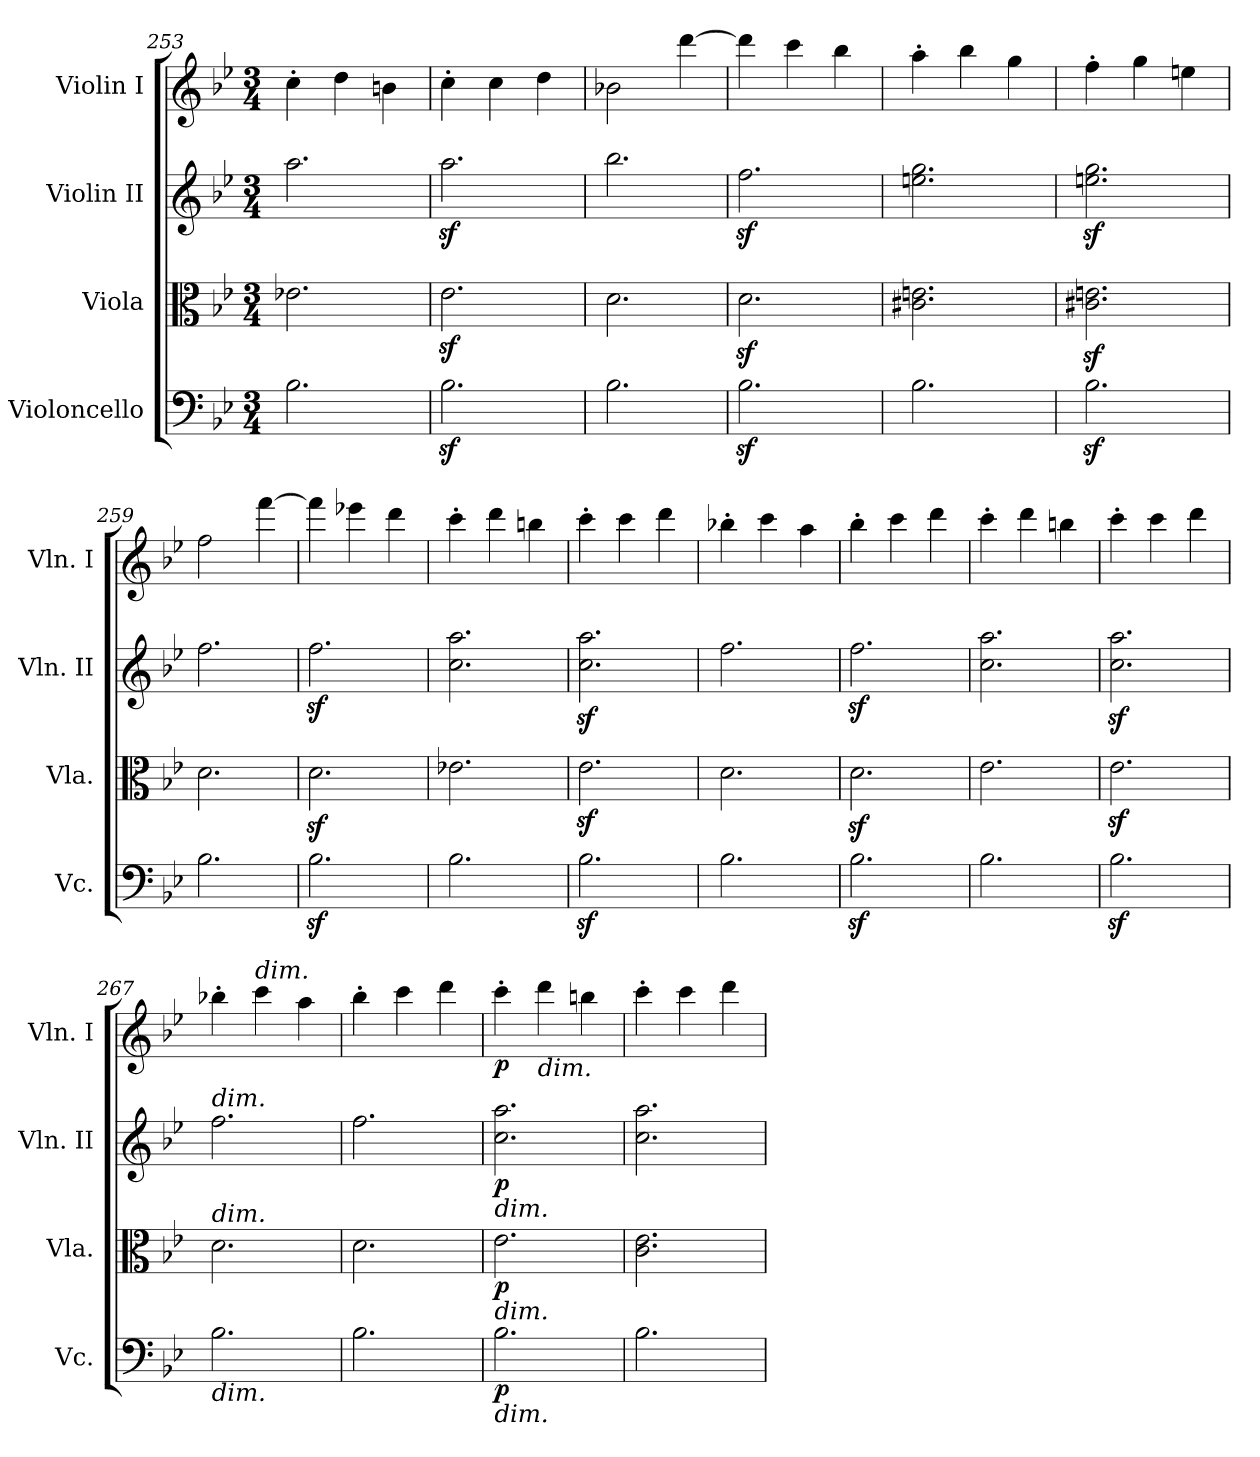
**kern	**dynam	**kern	**dynam	**kern	**dynam	**kern	**dynam
*part4	*part4	*part3	*part3	*part2	*part2	*part1	*part1
*staff4	*staff4	*staff3	*staff3	*staff2	*staff2	*staff1	*staff1
*I"Violoncello	*	*I"Viola	*	*I"Violin II	*	*I"Violin I	*
*I'Vc.	*	*I'Vla.	*	*I'Vln. II	*	*I'Vln. I	*
*clefF4	*	*clefC3	*	*clefG2	*	*clefG2	*
*k[b-e-]	*	*k[b-e-]	*	*k[b-e-]	*	*k[b-e-]	*
*B-:	*	*B-:	*	*B-:	*	*B-:	*
*M3/4	*	*M3/4	*	*M3/4	*	*M3/4	*
=253	=253	=253	=253	=253	=253	=253	=253
2.B-\	.	2.e-X\	.	2.aa\	.	4cc'\	.
.	.	.	.	.	.	4dd\	.
.	.	.	.	.	.	4bn\	.
=254	=254	=254	=254	=254	=254	=254	=254
2.B-z<\	.	2.e-z<\	.	2.aaz<\	.	4cc'\	.
.	.	.	.	.	.	4cc\	.
.	.	.	.	.	.	4dd\	.
!!LO:LB:g=z
=255	=255	=255	=255	=255	=255	=255	=255
2.B-\	.	2.d\	.	2.bb-\	.	2b-X\	.
.	.	.	.	.	.	[4ddd\	.
=256	=256	=256	=256	=256	=256	=256	=256
2.B-z<\	.	2.dz<\	.	2.ffz<\	.	4ddd\]	.
.	.	.	.	.	.	4ccc\	.
.	.	.	.	.	.	4bb-\	.
=257	=257	=257	=257	=257	=257	=257	=257
2.B-\	.	2.c#X\ 2.en\	.	2.een\ 2.gg\	.	4aa'\	.
.	.	.	.	.	.	4bb-\	.
.	.	.	.	.	.	4gg\	.
=258	=258	=258	=258	=258	=258	=258	=258
2.B-z<\	.	2.c#X\z< 2.en\z<	.	2.een\z< 2.gg\z<	.	4ff'\	.
.	.	.	.	.	.	4gg\	.
.	.	.	.	.	.	4een\	.
=259	=259	=259	=259	=259	=259	=259	=259
2.B-\	.	2.d\	.	2.ff\	.	2ff\	.
.	.	.	.	.	.	[4fff\	.
=260	=260	=260	=260	=260	=260	=260	=260
2.B-z<\	.	2.dz<\	.	2.ffz<\	.	4fff\]	.
.	.	.	.	.	.	4eee-X\	.
.	.	.	.	.	.	4ddd\	.
=261	=261	=261	=261	=261	=261	=261	=261
2.B-\	.	2.e-X\	.	2.cc\ 2.aa\	.	4ccc'\	.
.	.	.	.	.	.	4ddd\	.
.	.	.	.	.	.	4bbn\	.
!!LO:LB:g=z
=262	=262	=262	=262	=262	=262	=262	=262
2.B-z<\	.	2.e-z<\	.	2.cc\z< 2.aa\z<	.	4ccc'\	.
.	.	.	.	.	.	4ccc\	.
.	.	.	.	.	.	4ddd\	.
=263	=263	=263	=263	=263	=263	=263	=263
2.B-\	.	2.d\	.	2.ff\	.	4bb-X'\	.
.	.	.	.	.	.	4ccc\	.
.	.	.	.	.	.	4aa\	.
=264	=264	=264	=264	=264	=264	=264	=264
2.B-z<\	.	2.dz<\	.	2.ffz<\	.	4bb-'\	.
.	.	.	.	.	.	4ccc\	.
.	.	.	.	.	.	4ddd\	.
=265	=265	=265	=265	=265	=265	=265	=265
2.B-\	.	2.e-\	.	2.cc\ 2.aa\	.	4ccc'\	.
.	.	.	.	.	.	4ddd\	.
.	.	.	.	.	.	4bbn\	.
=266	=266	=266	=266	=266	=266	=266	=266
2.B-z<\	.	2.e-z<\	.	2.cc\z< 2.aa\z<	.	4ccc'\	.
.	.	.	.	.	.	4ccc\	.
.	.	.	.	.	.	4ddd\	.
=267	=267	=267	=267	=267	=267	=267	=267
!	!	!	!	!LO:TX:a:i:t=dim.	!	!	!
!	!	!LO:TX:a:i:t=dim.	!	!	!	!	!
!LO:TX:b:i:t=dim.	!	!	!	!	!	!	!
2.B-\	.	2.d\	.	2.ff\	.	4bb-X'\	.
!	!	!	!	!	!	!LO:TX:a:i:t=dim.	!
.	.	.	.	.	.	4ccc\	.
.	.	.	.	.	.	4aa\	.
=268	=268	=268	=268	=268	=268	=268	=268
2.B-\	.	2.d\	.	2.ff\	.	4bb-'\	.
.	.	.	.	.	.	4ccc\	.
.	.	.	.	.	.	4ddd\	.
!!LO:PB:g=z
=269	=269	=269	=269	=269	=269	=269	=269
!	!	!	!	!LO:TX:b:i:t=dim.	!	!	!
!	!	!LO:TX:b:i:t=dim.	!	!	!	!	!
!LO:TX:b:i:t=dim.	!	!	!	!	!	!	!
!	!LO:DY:b	!	!LO:DY:b	!	!LO:DY:b	!	!LO:DY:b
2.B-\	p	2.e-\	p	2.cc\ 2.aa\	p	4ccc'\	p
!	!	!	!	!	!	!LO:TX:b:i:t=dim.	!
.	.	.	.	.	.	4ddd\	.
.	.	.	.	.	.	4bbn\	.
=270	=270	=270	=270	=270	=270	=270	=270
2.B-\	.	2.c\ 2.e-\	.	2.cc\ 2.aa\	.	4ccc'\	.
.	.	.	.	.	.	4ccc\	.
.	.	.	.	.	.	4ddd\	.
=	=	=	=	=	=	=	=
*-	*-	*-	*-	*-	*-	*-	*-
